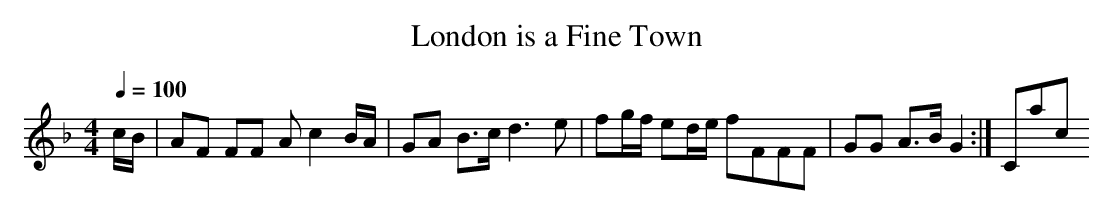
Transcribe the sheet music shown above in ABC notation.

X:1
T:London is a Fine Town
L:1/8
Q:1/4=100
M:4/4
K:F
c/B/|AF FF A c2 B/A/|GA B3/2c/ d3 e|fg/f/ ed/e/ fFFF|GG A3/2B/ G2:|]Contact us
